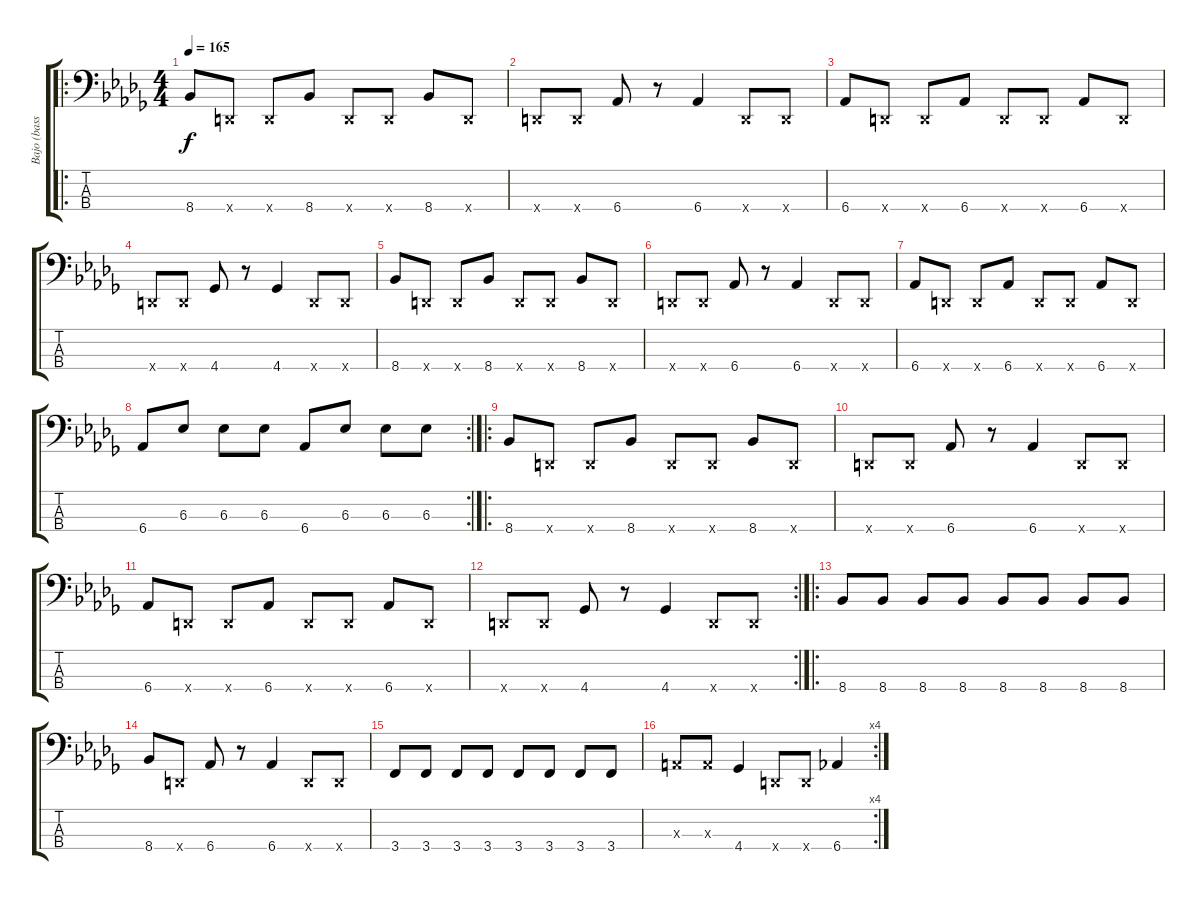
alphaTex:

\track ("Bajo (bass)" "Bajo (bass") {instrument electricbassfinger}
\staff {score tabs}
\tuning (G2 D2 A1 D1) {hide}
\ro
\ts (4 4)
\tempo 165
\clef f4
\ks db
8.4.8{dy f} 0.4{x}.8 0.4{x}.8 8.4.8 0.4{x}.8 0.4{x}.8 8.4.8 0.4{x}.8 |
0.4{x}.8 0.4{x}.8 6.4.8 r.8 6.4.4 0.4{x}.8 0.4{x}.8 |
6.4.8 0.4{x}.8 0.4{x}.8 6.4.8 0.4{x}.8 0.4{x}.8 6.4.8 0.4{x}.8 |
0.4{x}.8 0.4{x}.8 4.4.8 r.8 4.4.4 0.4{x}.8 0.4{x}.8 |
8.4.8 0.4{x}.8 0.4{x}.8 8.4.8 0.4{x}.8 0.4{x}.8 8.4.8 0.4{x}.8 |
0.4{x}.8 0.4{x}.8 6.4.8 r.8 6.4.4 0.4{x}.8 0.4{x}.8 |
6.4.8 0.4{x}.8 0.4{x}.8 6.4.8 0.4{x}.8 0.4{x}.8 6.4.8 0.4{x}.8 |
\rc 2
6.4.8 6.3.8 6.3.8 6.3.8 6.4.8 6.3.8 6.3.8 6.3.8 |
\ro
8.4.8 0.4{x}.8 0.4{x}.8 8.4.8 0.4{x}.8 0.4{x}.8 8.4.8 0.4{x}.8 |
0.4{x}.8 0.4{x}.8 6.4.8 r.8 6.4.4 0.4{x}.8 0.4{x}.8 |
6.4.8 0.4{x}.8 0.4{x}.8 6.4.8 0.4{x}.8 0.4{x}.8 6.4.8 0.4{x}.8 |
\rc 2
0.4{x}.8 0.4{x}.8 4.4.8 r.8 4.4.4 0.4{x}.8 0.4{x}.8 |
\ro
8.4.8 8.4.8 8.4.8 8.4.8 8.4.8 8.4.8 8.4.8 8.4.8 |
8.4.8 0.4{x}.8 6.4.8 r.8 6.4.4 0.4{x}.8 0.4{x}.8 |
3.4.8 3.4.8 3.4.8 3.4.8 3.4.8 3.4.8 3.4.8 3.4.8 |
\rc 4
0.3{x}.8 0.3{x}.8 4.4.4 0.4{x}.8 0.4{x}.8 6.4.4
